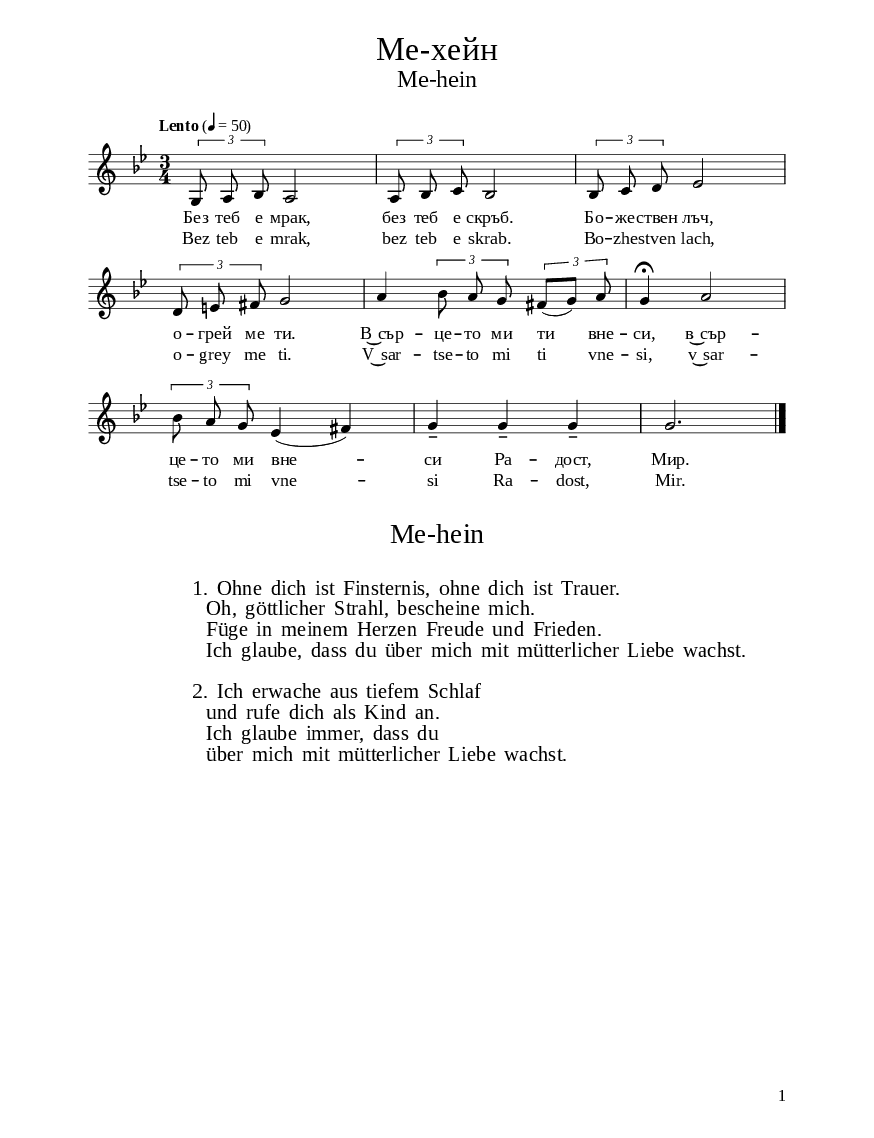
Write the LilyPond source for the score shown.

\version "2.22.1"

% include paper part and global functions
\include "include/globals.ily"

\bookpart {
  \include "include/bookpart-paper.ily"
  \score {
    \include "include/score-layout.ily"

    \new Voice \absolute {
      \clef treble
      \key g \minor
      \time 3/4
      \tempoFunc "Lento" 4 "50"
      \autoBeamOff


      \times 2/3  {
        g8  a8 bes8
      }
      a2 | % 2

      \times 2/3  {
        a8  bes8 c'8
      }
      bes2 | % 3

      \times 2/3  {
        bes8  c'8 d'8
      }
      es'2 \break | % 4

      \times 2/3  {
        d'8  e'8 fis'8
      }
      g'2 | % 5
      a'4
      \times 2/3  {
        bes'8  a'8 g'8
      }

      \times 2/3  {
        fis'8 (  [g'8] ) a'8
      }
      | % 6
      g'4 ^\fermata a'2 \break | % 7

      \times 2/3  {
        bes'8  a'8 g'8
      }
      es'4 (

      fis'4 ) | % 8
      g'4 -- g'4 -- g'4 -- | % 9
      g'2. \bar "|."
    }
    \addlyrics {
      Без теб е мрак, без теб е
      скръб. Бо -- же -- ствен лъч, о --
      грей ме ти. В~сър -- це -- то ми
      ти  вне -- си, в~сър -- це -- то
      ми вне -- си Ра -- дост, Мир.}
      \addlyrics {
        Bez teb e mrak, bez teb e
        skrab. Bo -- zhe -- stven lach, o --
        grey me ti. V~sar -- tse -- to mi
        ti  vne -- si, v~sar -- tse -- to
        mi vne -- si Ra -- dost, Mir.}

        \header {
          title = \titleFunc "Ме-хейн" "Me-hein"
        }

        \midi{}

      } % score

      % include foreign translation(s) of the song
      \version "2.22.1"

\markup \fill-line { \fontsize #deTitleFontSize "Me-hein" }
\markup \null
\markup \null
\markup \fontsize #deCoupletFontSize {
  \hspace #10
  \override #`(baseline-skip . ,deCoupletBaselineSkip)

  \column {
    \line { " " }

 \line { 1. Ohne dich ist Finsternis, ohne dich ist Trauer. }

 \line { " " Oh, göttlicher Strahl, bescheine mich.}

 \line { " " Füge in meinem Herzen Freude und Frieden. }

 \line { " " Ich glaube, dass du über mich mit mütterlicher Liebe wachst. }
  \line { " " }

 \line { 2. Ich erwache aus tiefem Schlaf}

 \line { " " und rufe dich als Kind an.}

 \line { " " Ich glaube immer, dass du}

 \line { " " über mich mit mütterlicher Liebe wachst.}

  }
}


    } % bookpart

    % Più mosso
    %
